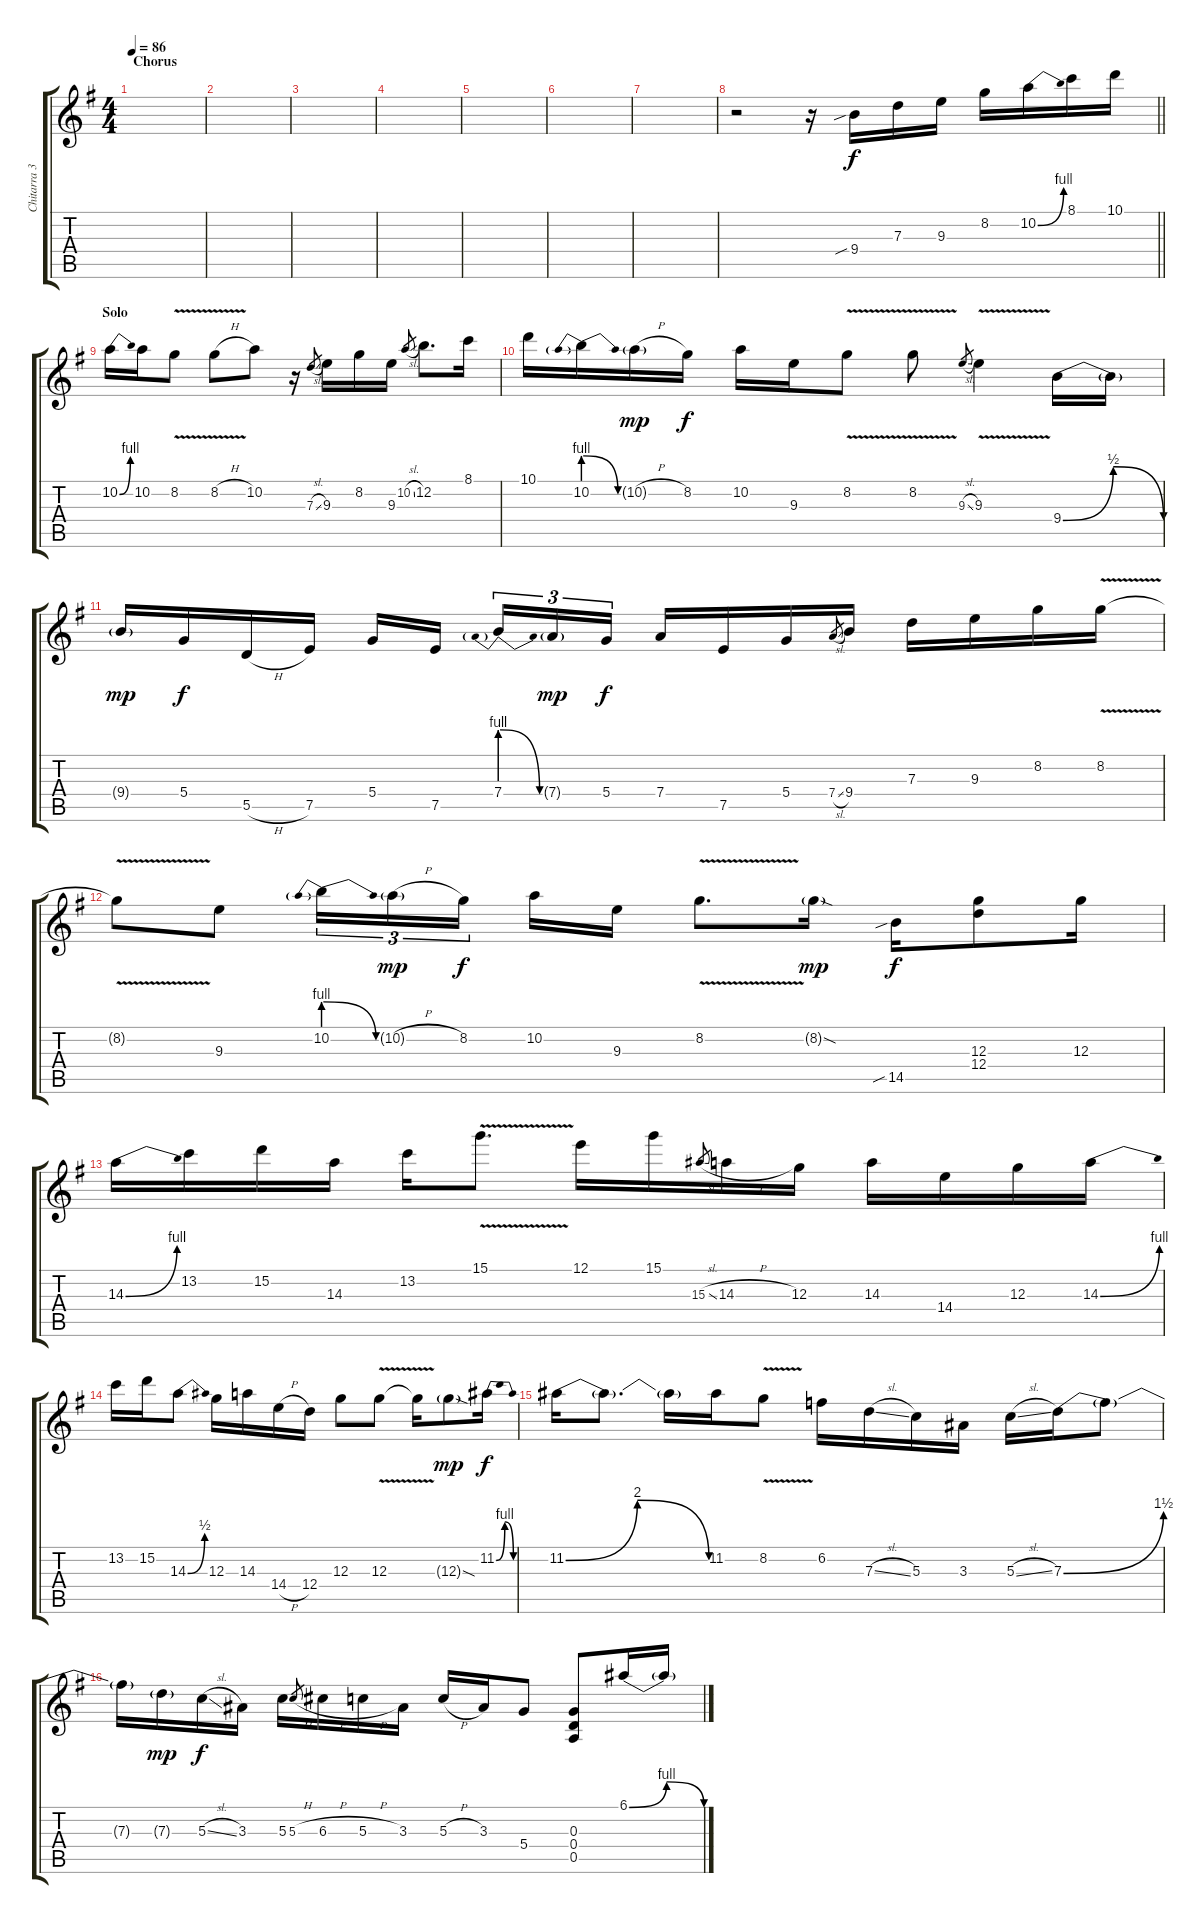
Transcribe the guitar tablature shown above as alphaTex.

\track ("Chitarra 3" "Chitarra 3") {instrument distortionguitar}
\staff {score tabs}
\tuning (E4 B3 G3 D3 A2 E2) {hide}
\ts (4 4)
\section ("" "Chorus")
\tempo 86
\clef g2
\ks g
|
|
|
|
|
|
|
\barLineRight lightlight
r.2 r.16 9.4{sib}.16 7.3.16 9.3.16 8.2.16 10.2{be (bend 0 0 60 4)}.16 8.1.16 10.1.16 |
\section ("" "Solo")
10.2{be (bend 0 0 60 4)}.16 10.2.16 8.2{v}.8 8.2{v h}.8 10.2.8 r.16 7.3{sl}.8{gr} 9.3.16 8.2.16 9.3.16 10.2{sl}.8{gr} 12.2.8{d} 8.1.16 |
10.1.16 10.2{be (prebendrelease 0 4 60 0)}.16 10.2{h g}.16{dy mp} 8.2.16{dy f} 10.2.16 9.3.16 8.2{v}.8 8.2{v}.8 9.3{sl}.8{gr} 9.3{v}.4 9.4{be (bendrelease 0 0 16 2 30 2 60 0)}.16 9.4{t}.16 |
9.4{g}.16{dy mp} 5.4.16{dy f} 5.5{h}.16 7.5.16 5.4.16 7.5.16{beam splitsecondary} 7.4{be (prebendrelease 0 4 60 0)}.16{tu (3 2)} 7.4{g}.16{tu (3 2) dy mp} 5.4.16{tu (3 2) dy f} 7.4.16 7.5.16 5.4.16 7.4{sl}.8{gr} 9.4.16 7.3.16 9.3.16 8.2.16 8.2{v}.16 |
8.2{t}.8 9.3.8 10.2{be (prebendrelease 0 4 60 0)}.16{tu (3 2)} 10.2{h g}.16{tu (3 2) dy mp} 8.2.16{tu (3 2) dy f beam splitsecondary} 10.2.16 9.3.16 8.2{v}.8{d} 8.2{sod g}.16{dy mp} 14.5{sib}.16{dy f} (12.3 12.4).8 12.3.16 |
14.3{be (bend 0 0 60 4)}.16 13.2.16 15.2.16 14.3.16 13.2.16 15.1{v}.8{d} 12.1.16 15.1.16 15.3{sl}.8{gr} 14.3{h}.16 12.3.16 14.3.16 14.4.16 12.3.16 14.3{be (bend 0 0 60 4)}.16 |
13.2.16 15.2.16 14.3{be (bend 0 0 60 2)}.8 12.3.16 14.3.16 14.4{h}.16 12.4.16 12.3.8 12.3{v}.8 12.3{t}.16 12.3{sod g}.8{dy mp} 11.2{be (bendrelease 0 0 15 4 45 4 60 0)}.16{dy f} |
11.2{be (bendrelease 0 0 10 8 30 8 60 0)}.16 11.2{t}.8{d} 11.2{t}.16 11.2.16 8.2{v}.8 6.2.16 7.3{sl}.16 5.3.16 3.3.16 5.3{sl}.16 7.3{be (bend 0 0 60 6)}.16 7.3{t}.8 |
7.3{t}.16 7.3{g}.16{dy mp} 5.3{sl}.16{dy f} 3.3.16 5.3.16 5.3{h}.8{gr} 6.3{h}.16 5.3{h}.16 3.3.16 5.3{h}.16 3.3.16 5.4.8 (0.3 0.4 0.5).8 6.1{be (bendrelease 0 0 10 4 30 4 60 0)}.16 6.1{t}.16
